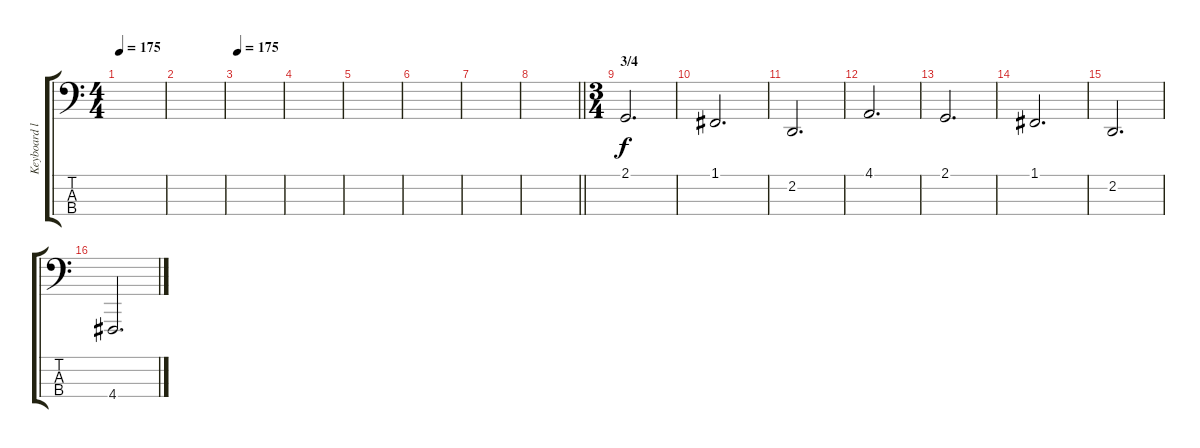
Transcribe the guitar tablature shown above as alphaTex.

\track ("Keyboard low" "Keyboard l") {instrument acousticgrandpiano}
\staff {score tabs}
\tuning (F2 C2 G1 D1) {hide}
\ts (4 4)
\tempo 175
\clef f4
\ks c
|
|
\tempo 175
|
|
|
|
|
\barLineRight lightlight
|
\ts (3 4)
\section ("" "3/4")
2.1.2{d} |
1.1.2{d} |
2.2.2{d} |
4.1.2{d} |
2.1.2{d} |
1.1.2{d} |
2.2.2{d} |
4.4.2{d}
